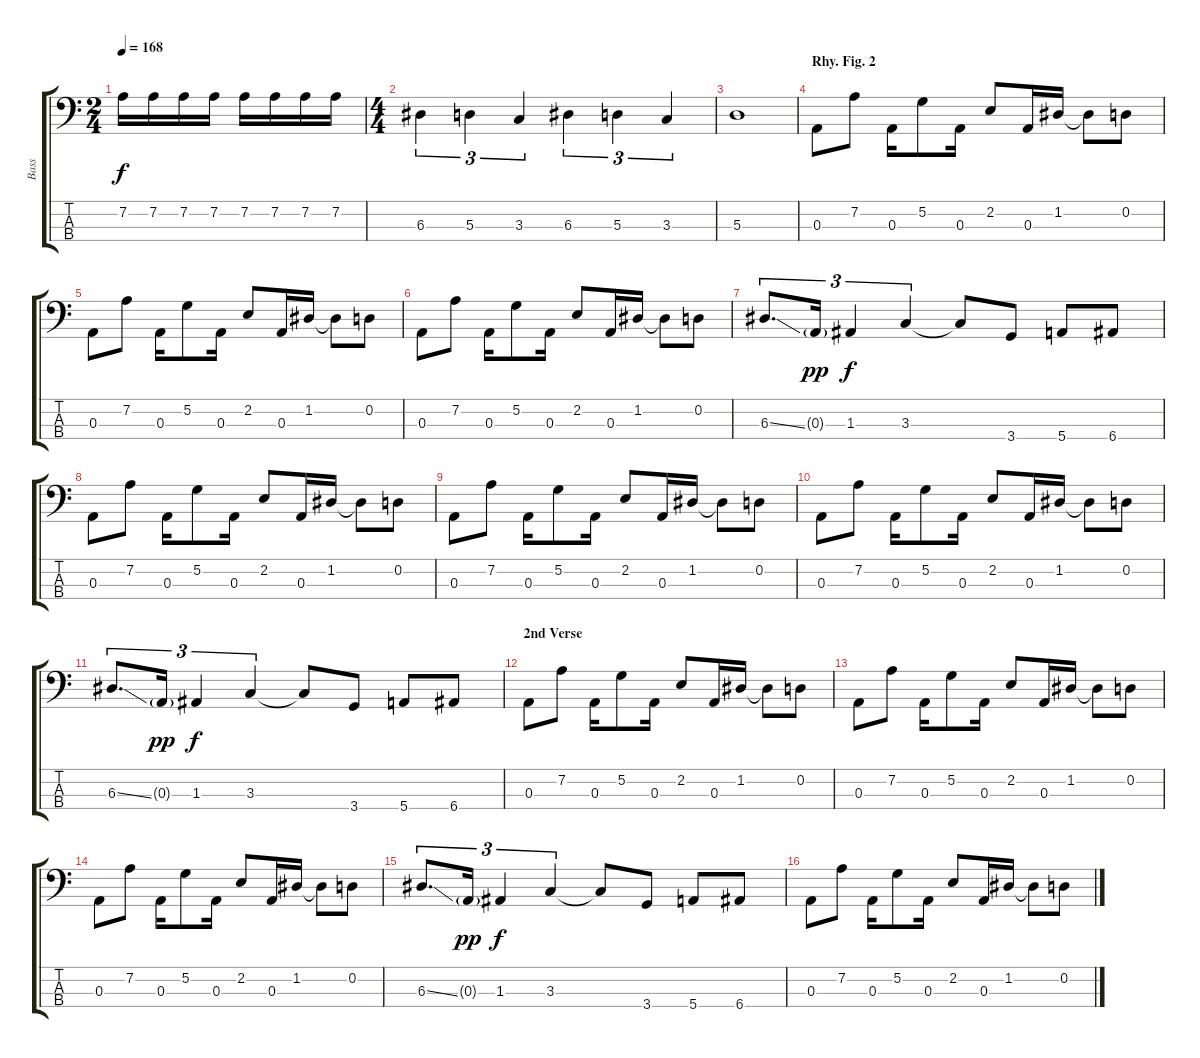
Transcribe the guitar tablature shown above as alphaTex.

\track ("Bass" "Bass") {instrument electricbassfinger}
\staff {score tabs}
\tuning (G2 D2 A1 E1) {hide}
\ts (2 4)
\tempo 168
\clef f4
\ks c
7.2.16{dy f} 7.2.16 7.2.16 7.2.16 7.2.16 7.2.16 7.2.16 7.2.16 |
\ts (4 4)
6.3.4{tu (3 2)} 5.3.4{tu (3 2)} 3.3.4{tu (3 2)} 6.3.4{tu (3 2)} 5.3.4{tu (3 2)} 3.3.4{tu (3 2)} |
5.3.1 |
\section ("" "Rhy. Fig. 2")
0.3.8 7.2.8 0.3.16 5.2.8 0.3.16 2.2.8 0.3.16 1.2.16 1.2{t}.8 0.2.8 |
0.3.8 7.2.8 0.3.16 5.2.8 0.3.16 2.2.8 0.3.16 1.2.16 1.2{t}.8 0.2.8 |
0.3.8 7.2.8 0.3.16 5.2.8 0.3.16 2.2.8 0.3.16 1.2.16 1.2{t}.8 0.2.8 |
6.3{ss}.8{d tu (3 2)} 0.3{g}.16{tu (3 2) dy pp} 1.3.4{tu (3 2) dy f} 3.3.4{tu (3 2)} 3.3{t}.8 3.4.8 5.4.8 6.4.8 |
0.3.8 7.2.8 0.3.16 5.2.8 0.3.16 2.2.8 0.3.16 1.2.16 1.2{t}.8 0.2.8 |
0.3.8 7.2.8 0.3.16 5.2.8 0.3.16 2.2.8 0.3.16 1.2.16 1.2{t}.8 0.2.8 |
0.3.8 7.2.8 0.3.16 5.2.8 0.3.16 2.2.8 0.3.16 1.2.16 1.2{t}.8 0.2.8 |
6.3{ss}.8{d tu (3 2)} 0.3{g}.16{tu (3 2) dy pp} 1.3.4{tu (3 2) dy f} 3.3.4{tu (3 2)} 3.3{t}.8 3.4.8 5.4.8 6.4.8 |
\section ("" "2nd Verse")
0.3.8 7.2.8 0.3.16 5.2.8 0.3.16 2.2.8 0.3.16 1.2.16 1.2{t}.8 0.2.8 |
0.3.8 7.2.8 0.3.16 5.2.8 0.3.16 2.2.8 0.3.16 1.2.16 1.2{t}.8 0.2.8 |
0.3.8 7.2.8 0.3.16 5.2.8 0.3.16 2.2.8 0.3.16 1.2.16 1.2{t}.8 0.2.8 |
6.3{ss}.8{d tu (3 2)} 0.3{g}.16{tu (3 2) dy pp} 1.3.4{tu (3 2) dy f} 3.3.4{tu (3 2)} 3.3{t}.8 3.4.8 5.4.8 6.4.8 |
0.3.8 7.2.8 0.3.16 5.2.8 0.3.16 2.2.8 0.3.16 1.2.16 1.2{t}.8 0.2.8
